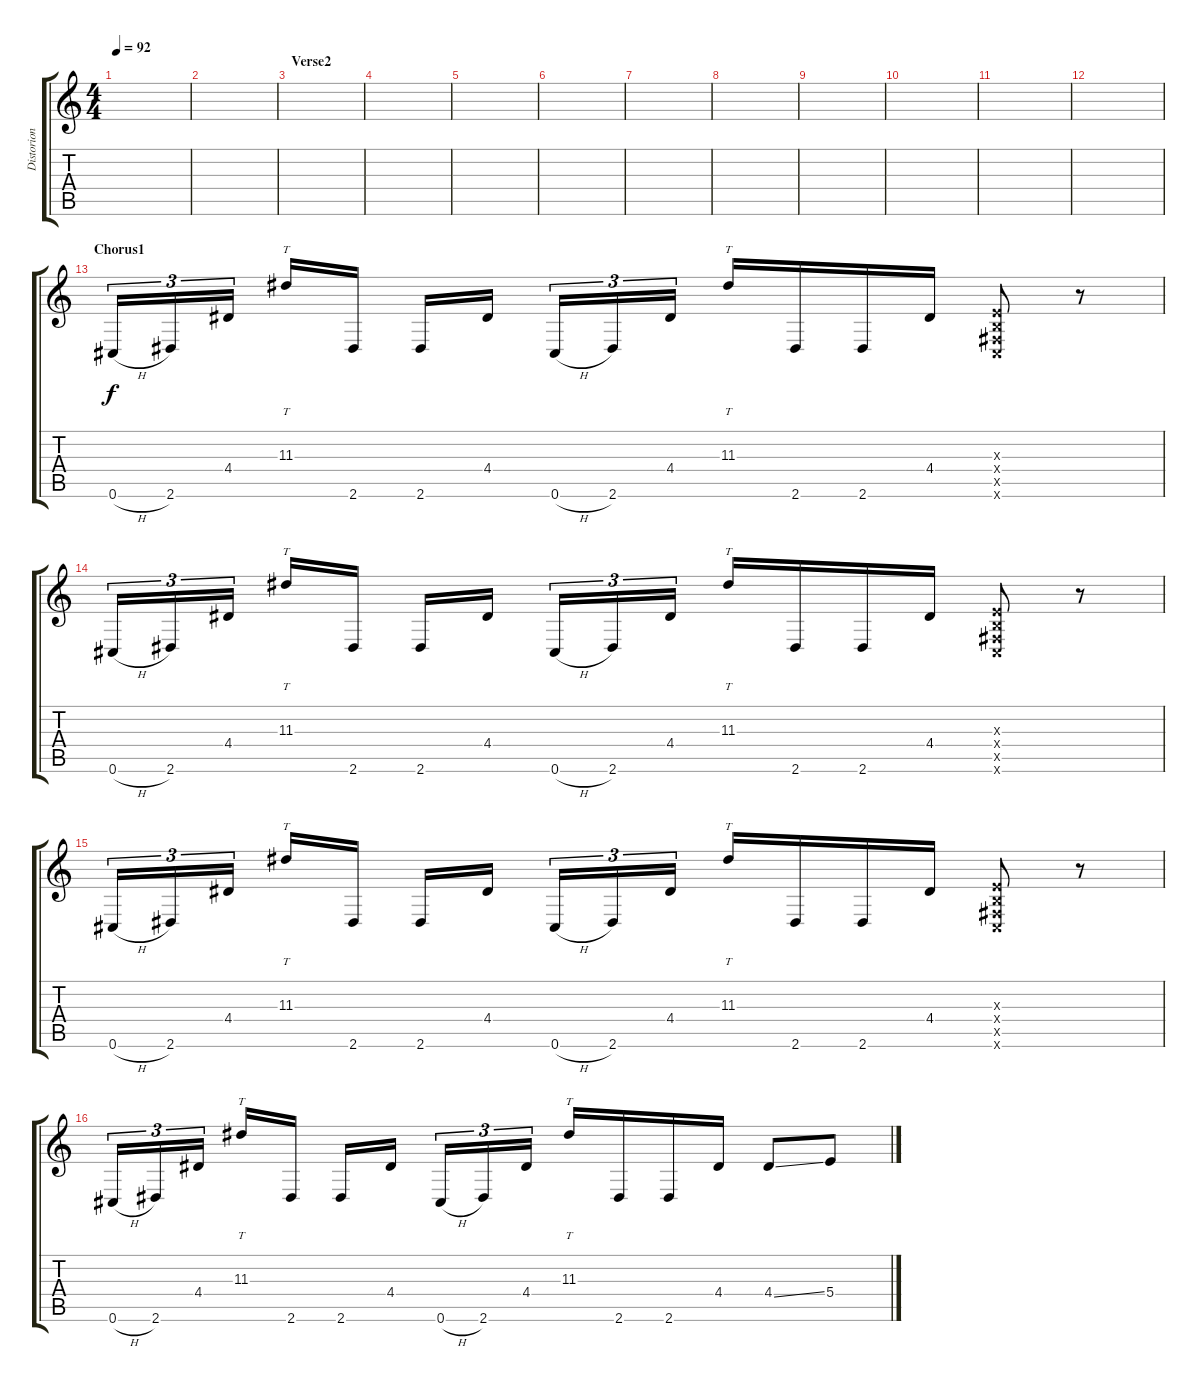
\track ("Distorion Guitar" "Distorion ") {instrument distortionguitar}
\staff {score tabs}
\tuning (Db4 Ab3 E3 B2 Gb2 Db2) {hide}
\ts (4 4)
\tempo 92
\clef g2
\ks c
|
|
\section ("" "Verse2")
|
|
|
|
|
|
|
|
|
|
\section ("" "Chorus1")
0.6{h}.16{tu (3 2)} 2.6.16{tu (3 2)} 4.4.16{tu (3 2)} 11.3.16{tt} 2.6.16 2.6.16 4.4.16 0.6{h}.16{tu (3 2)} 2.6.16{tu (3 2)} 4.4.16{tu (3 2)} 11.3.16{tt} 2.6.16 2.6.16 4.4.16 (0.3{x} 0.4{x} 0.5{x} 0.6{x}).8 r.8 |
0.6{h}.16{tu (3 2)} 2.6.16{tu (3 2)} 4.4.16{tu (3 2)} 11.3.16{tt} 2.6.16 2.6.16 4.4.16 0.6{h}.16{tu (3 2)} 2.6.16{tu (3 2)} 4.4.16{tu (3 2)} 11.3.16{tt} 2.6.16 2.6.16 4.4.16 (0.3{x} 0.4{x} 0.5{x} 0.6{x}).8 r.8 |
0.6{h}.16{tu (3 2)} 2.6.16{tu (3 2)} 4.4.16{tu (3 2)} 11.3.16{tt} 2.6.16 2.6.16 4.4.16 0.6{h}.16{tu (3 2)} 2.6.16{tu (3 2)} 4.4.16{tu (3 2)} 11.3.16{tt} 2.6.16 2.6.16 4.4.16 (0.3{x} 0.4{x} 0.5{x} 0.6{x}).8 r.8 |
0.6{h}.16{tu (3 2)} 2.6.16{tu (3 2)} 4.4.16{tu (3 2)} 11.3.16{tt} 2.6.16 2.6.16 4.4.16 0.6{h}.16{tu (3 2)} 2.6.16{tu (3 2)} 4.4.16{tu (3 2)} 11.3.16{tt} 2.6.16 2.6.16 4.4.16 4.4{ss}.8 5.4.8
